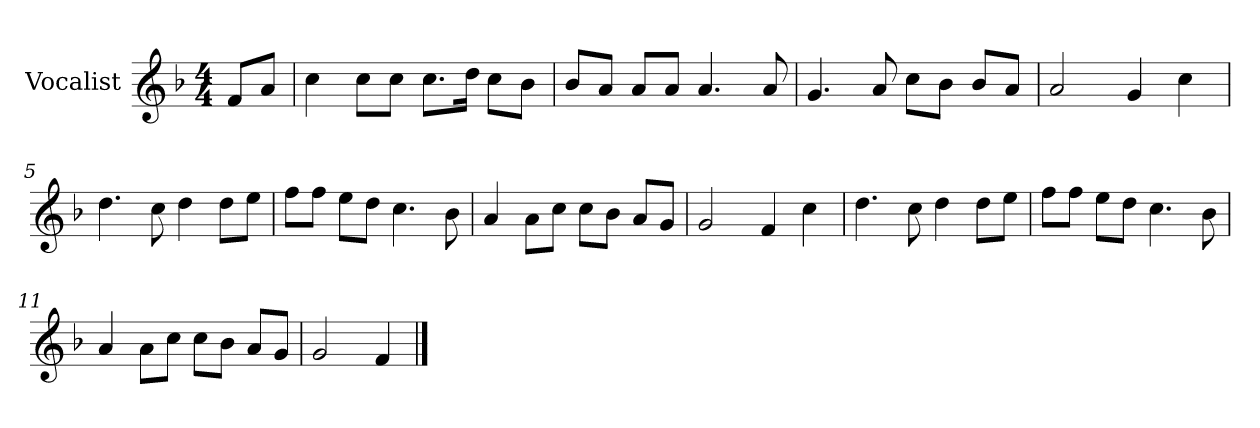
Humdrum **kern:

**kern
*part1
*staff1
*I"Vocalist
*k[b-]
*F:
*M4/4
=
8fL
8aJ
=1
4cc
8ccL
8ccJ
8.ccL
16ddJk
8ccL
8b-J
=2
8b-L
8aJ
8aL
8aJ
4.a
8a
=3
4.g
8a
8ccL
8b-J
8b-L
8aJ
=4
2a
4g
4cc
=5
4.dd
8cc
4dd
8ddL
8eeJ
=6
8ffL
8ffJ
8eeL
8ddJ
4.cc
8b-
=7
4a
8aL
8ccJ
8ccL
8b-J
8aL
8gJ
=8
2g
4f
4cc
=9
4.dd
8cc
4dd
8ddL
8eeJ
=10
8ffL
8ffJ
8eeL
8ddJ
4.cc
8b-
=11
4a
8aL
8ccJ
8ccL
8b-J
8aL
8gJ
=12
2g
4f
==
*-
